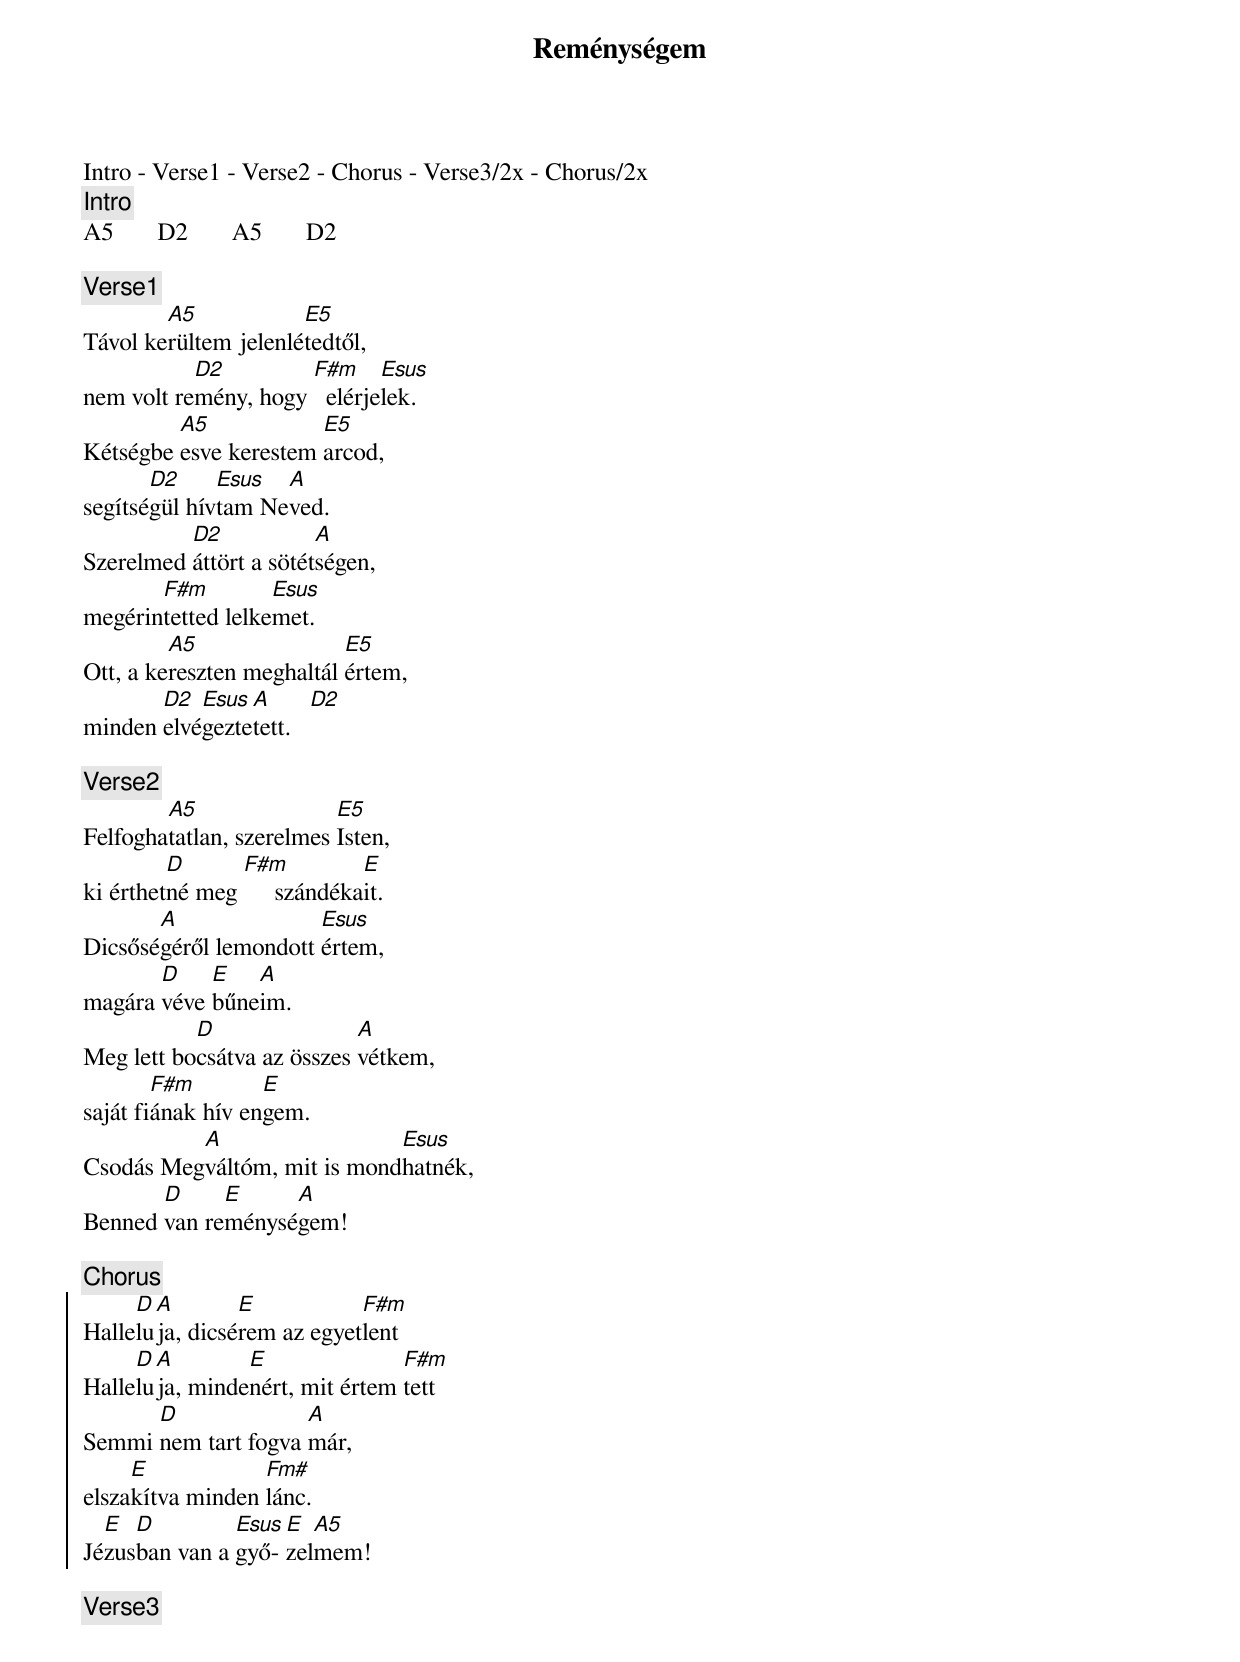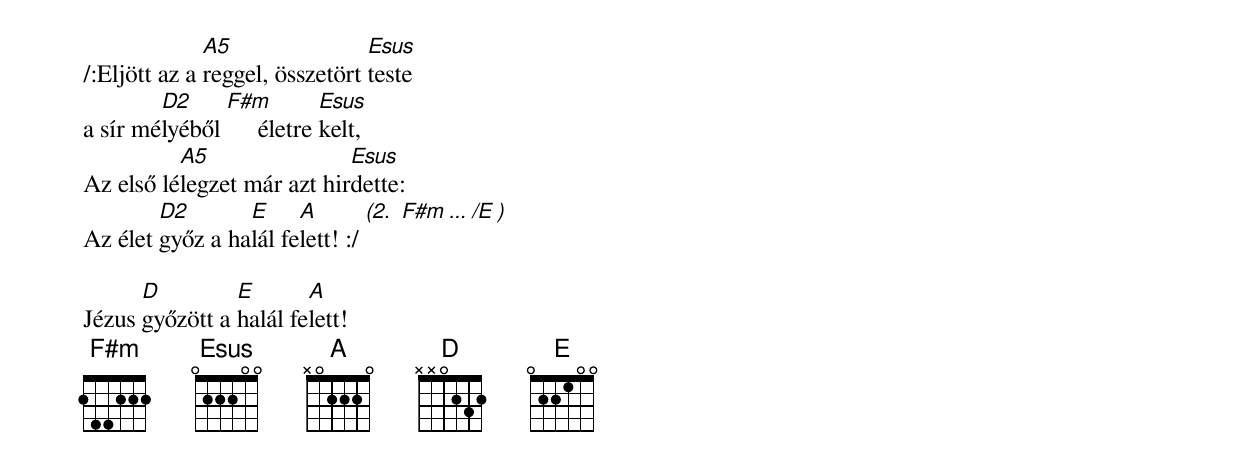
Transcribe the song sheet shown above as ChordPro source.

{title:Reménységem }
{subtitle:}
Intro - Verse1 - Verse2 - Chorus - Verse3/2x - Chorus/2x
{c:Intro}
A5       D2       A5       D2

{c:Verse1}
Távol ke[A5]rültem jelenlé[E5]tedtől,
nem volt re[D2]mény, hogy [F#m]  elérje[Esus]lek.
Kétségbe [A5]esve kerestem [E5]arcod,
segítsé[D2]gül hív[Esus]tam Ne[A]ved.
Szerelmed [D2]áttört a sötét[A]ségen,
megérin[F#m]tetted lelke[Esus]met.
Ott, a ke[A5]reszten meghaltál [E5]értem,
minden [D2]elvé[Esus]gezte[A]tett.   [D2]

{c:Verse2}
Felfogha[A5]tatlan, szerelmes [E5]Isten,
ki érthet[D]né meg [F#m]     szándéka[E]it.
Dicsősé[A]géről lemondott [Esus]értem,
magára [D]véve [E]bűne[A]im.
Meg lett bo[D]csátva az összes [A]vétkem,
saját fi[F#m]ának hív en[E]gem.
Csodás Meg[A]váltóm, mit is mond[Esus]hatnék,
Benned [D]van re[E]ménysé[A]gem!

{c:Chorus}
{soc}
Halle[D]lu[A]ja, dicsé[E]rem az egyet[F#m]lent
Halle[D]lu[A]ja, minde[E]nért, mit értem [F#m]tett
Semmi [D]nem tart fogva [A]már,
elsza[E]kítva minden [Fm#]lánc.
Jé[E]zus[D]ban van a [Esus]győ-[E]zel[A5]mem!
{eoc}

{c:Verse3}
/:Eljött az a [A5]reggel, összetört [Esus]teste
a sír mé[D2]lyéből [F#m]     életre [Esus]kelt,
Az első lé[A5]legzet már azt hir[Esus]dette:
Az élet [D2]győz a ha[E]lál fe[A]lett! :/ [(2.] [F#m][...][/E][)]

Jézus [D]győzött a [E]halál fe[A]lett!
